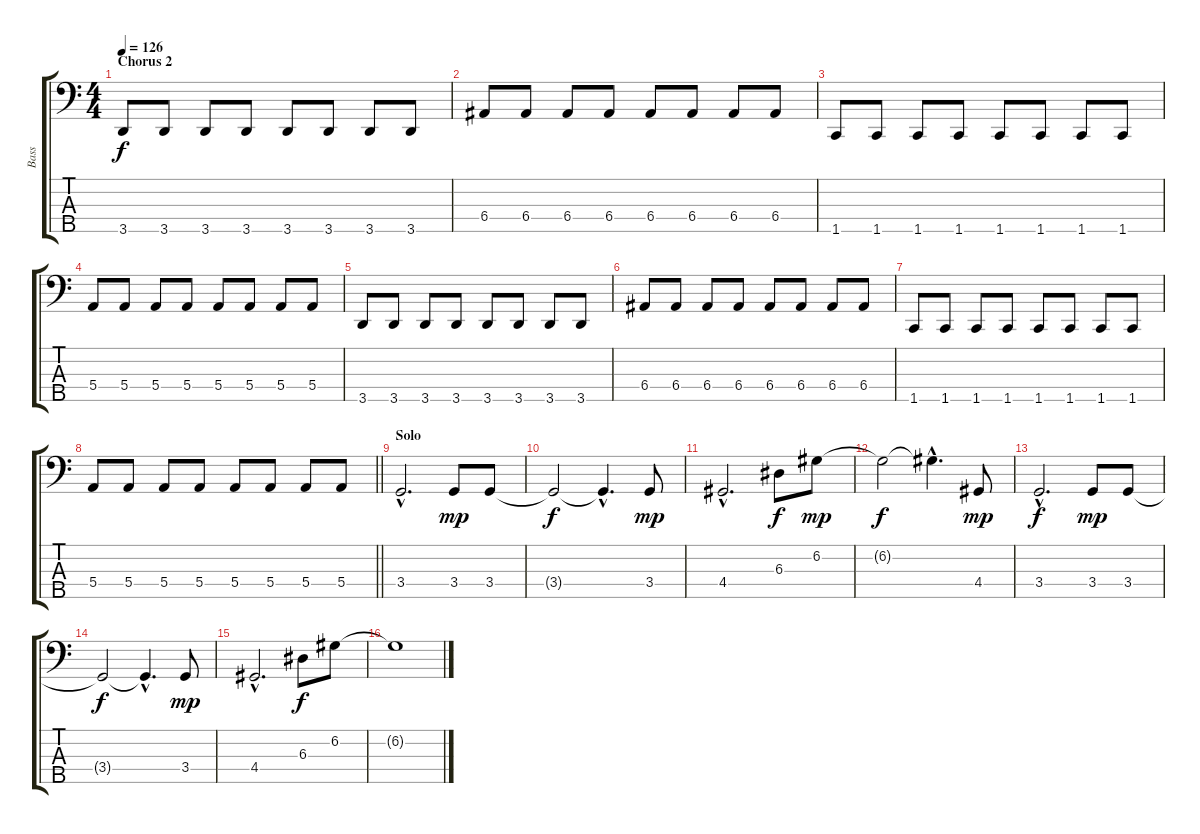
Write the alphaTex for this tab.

\track ("Bass" "Bass") {instrument electricbassfinger}
\staff {score tabs}
\tuning (G2 D2 A1 E1 B0) {hide}
\ts (4 4)
\section ("" "Chorus 2")
\tempo 126
\clef f4
\ks c
3.5.8{dy f} 3.5.8 3.5.8 3.5.8 3.5.8 3.5.8 3.5.8 3.5.8 |
6.4.8 6.4.8 6.4.8 6.4.8 6.4.8 6.4.8 6.4.8 6.4.8 |
1.5.8 1.5.8 1.5.8 1.5.8 1.5.8 1.5.8 1.5.8 1.5.8 |
5.4.8 5.4.8 5.4.8 5.4.8 5.4.8 5.4.8 5.4.8 5.4.8 |
3.5.8 3.5.8 3.5.8 3.5.8 3.5.8 3.5.8 3.5.8 3.5.8 |
6.4.8 6.4.8 6.4.8 6.4.8 6.4.8 6.4.8 6.4.8 6.4.8 |
1.5.8 1.5.8 1.5.8 1.5.8 1.5.8 1.5.8 1.5.8 1.5.8 |
\barLineRight lightlight
5.4.8 5.4.8 5.4.8 5.4.8 5.4.8 5.4.8 5.4.8 5.4.8 |
\section ("" "Solo")
3.4{hac}.2{d} 3.4.8{dy mp} 3.4.8 |
3.4{t}.2{dy f} 3.4{hac t}.4{d} 3.4.8{dy mp} |
4.4{hac}.2{d} 6.3.8{dy f} 6.2.8{dy mp} |
6.2{t}.2{dy f} 6.2{hac t}.4{d} 4.4.8{dy mp} |
3.4{hac}.2{d dy f} 3.4.8{dy mp} 3.4.8 |
3.4{t}.2{dy f} 3.4{hac t}.4{d} 3.4.8{dy mp} |
4.4{hac}.2{d} 6.3.8{dy f} 6.2.8 |
6.2{t}.1
